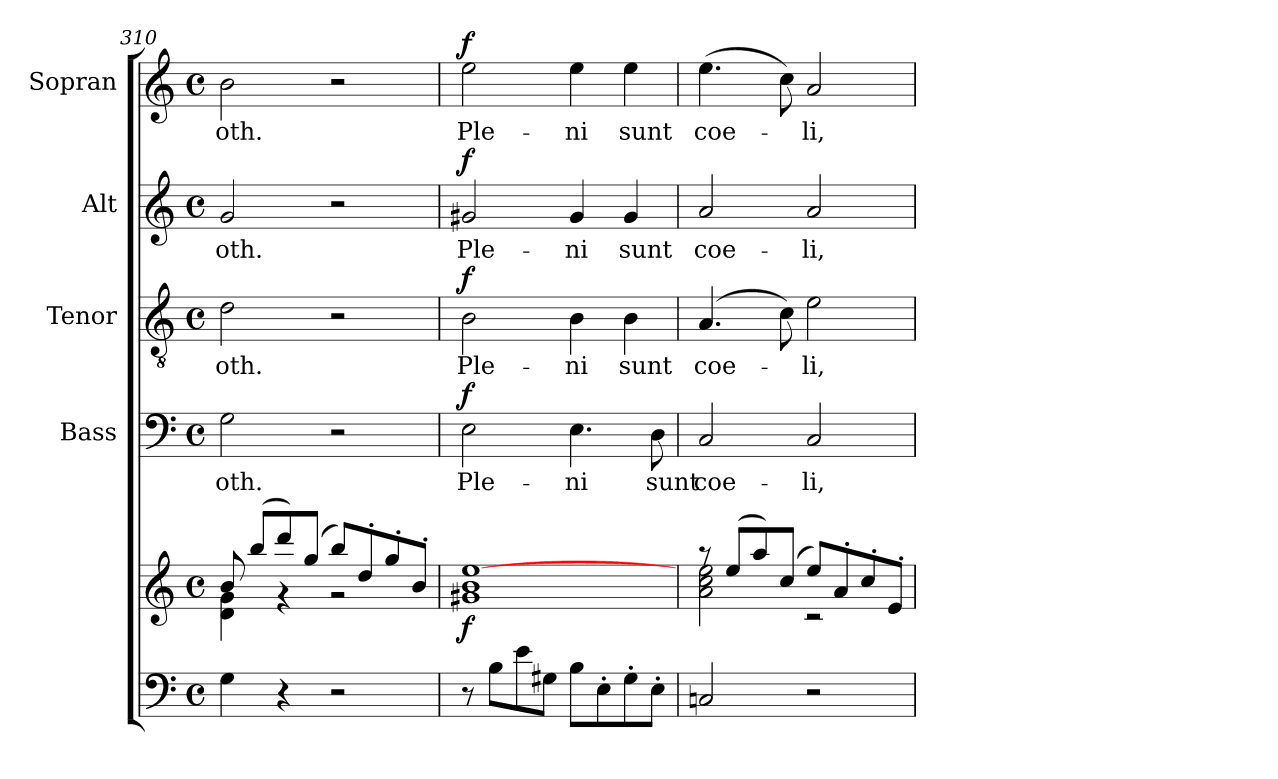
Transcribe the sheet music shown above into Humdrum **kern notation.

**kern	**kern	**dynam	**kern	**text	**dynam	**kern	**text	**dynam	**kern	**text	**dynam	**kern	**text	**dynam
*part5	*part5	*part5	*part4	*part4	*part4	*part3	*part3	*part3	*part2	*part2	*part2	*part1	*part1	*part1
*staff6	*staff5	*staff5/6	*staff4	*staff4	*staff4	*staff3	*staff3	*staff3	*staff2	*staff2	*staff2	*staff1	*staff1	*staff1
*	*	*	*I"Bass	*	*	*I"Tenor	*	*	*I"Alt	*	*	*I"Sopran	*	*
*	*	*	*I'B.	*	*	*I'T.	*	*	*I'A.	*	*	*I'S.	*	*
*clefF4	*clefG2	*	*clefF4	*	*	*clefGv2	*	*	*clefG2	*	*	*clefG2	*	*
*k[]	*k[]	*	*k[]	*	*	*k[]	*	*	*k[]	*	*	*k[]	*	*
*C:	*C:	*	*C:	*	*	*C:	*	*	*C:	*	*	*C:	*	*
*M4/4	*M4/4	*	*M4/4	*	*	*M4/4	*	*	*M4/4	*	*	*M4/4	*	*
*met(c)	*met(c)	*	*met(c)	*	*	*met(c)	*	*	*met(c)	*	*	*met(c)	*	*
=310	=310	=310	=310	=310	=310	=310	=310	=310	=310	=310	=310	=310	=310	=310
*	*^	*	*	*	*	*	*	*	*	*	*	*	*	*
!	!	!	!	!	!LO:LY:b	!	!	!LO:LY:b	!	!	!LO:LY:b	!	!	!LO:LY:b	!
4G\	8b/	4d\ 4g\	.	2G\	-oth.	.	2d\	-oth.	.	2g/	-oth.	.	2b\	-oth.	.
.	(>8bb!/L	.	.	.	.	.	.	.	.	.	.	.	.	.	.
4r	8ddd!/)	4rg	.	.	.	.	.	.	.	.	.	.	.	.	.
.	(8gg!/J	.	.	.	.	.	.	.	.	.	.	.	.	.	.
2r	8bb!/L)	2rg	.	2r	.	.	2r	.	.	2r	.	.	2r	.	.
.	8dd'<!/	.	.	.	.	.	.	.	.	.	.	.	.	.	.
.	8gg'<!/	.	.	.	.	.	.	.	.	.	.	.	.	.	.
.	8b'<!/J	.	.	.	.	.	.	.	.	.	.	.	.	.	.
*	*v	*v	*	*	*	*	*	*	*	*	*	*	*	*	*
=311	=311	=311	=311	=311	=311	=311	=311	=311	=311	=311	=311	=311	=311	=311
!	!	!LO:DY:b	!	!LO:LY:b	!LO:DY:a	!	!LO:LY:b	!LO:DY:a	!	!LO:LY:b	!LO:DY:a	!	!LO:LY:b	!LO:DY:a
8r	1g#X 1b [1ee	f	2E\	Ple-	f	2B\	Ple-	f	2g#X/	Ple-	f	2ee\	Ple-	f
8B\L	.	.	.	.	.	.	.	.	.	.	.	.	.	.
8e\	.	.	.	.	.	.	.	.	.	.	.	.	.	.
8G#X\J	.	.	.	.	.	.	.	.	.	.	.	.	.	.
!	!	!	!	!LO:LY:b	!	!	!LO:LY:b	!	!	!LO:LY:b	!	!	!LO:LY:b	!
8B\L	.	.	4.E\	-ni	.	4B\	-ni	.	4g#/	-ni	.	4ee\	-ni	.
8E'>\	.	.	.	.	.	.	.	.	.	.	.	.	.	.
!	!	!	!	!	!	!	!LO:LY:b	!	!	!LO:LY:b	!	!	!LO:LY:b	!
8G#'>\	.	.	.	.	.	4B\	sunt	.	4g#/	sunt	.	4ee\	sunt	.
!	!	!	!	!LO:LY:b	!	!	!	!	!	!	!	!	!	!
8E'>\J	.	.	8D\	sunt	.	.	.	.	.	.	.	.	.	.
=312	=312	=312	=312	=312	=312	=312	=312	=312	=312	=312	=312	=312	=312	=312
*	*^	*	*	*	*	*	*	*	*	*	*	*	*	*
!	!	!	!	!	!LO:LY:b	!	!	!LO:LY:b	!	!	!LO:LY:b	!	!	!LO:LY:b	!
2Cn/	8raa	2a\ 2cc\ 2ee\	.	2C/	coe-	.	(4.A/	coe-	.	2a/	coe-	.	(>4.ee\	coe-	.
.	(<8ee!/L	.	.	.	.	.	.	.	.	.	.	.	.	.	.
.	8aa!/)	.	.	.	.	.	.	.	.	.	.	.	.	.	.
.	(<8cc!/J	.	.	.	.	.	8c\)	.	.	.	.	.	8cc\)	.	.
!	!	!	!	!	!LO:LY:b	!	!	!LO:LY:b	!	!	!LO:LY:b	!	!	!LO:LY:b	!
2r	8ee!/L)	2rc	.	2C/	-li,	.	2e\	-li,	.	2a/	-li,	.	2a/	-li,	.
.	8a'<!/	.	.	.	.	.	.	.	.	.	.	.	.	.	.
.	8cc'<!/	.	.	.	.	.	.	.	.	.	.	.	.	.	.
.	8e'<!/J	.	.	.	.	.	.	.	.	.	.	.	.	.	.
*	*v	*v	*	*	*	*	*	*	*	*	*	*	*	*	*
=	=	=	=	=	=	=	=	=	=	=	=	=	=	=
*-	*-	*-	*-	*-	*-	*-	*-	*-	*-	*-	*-	*-	*-	*-
